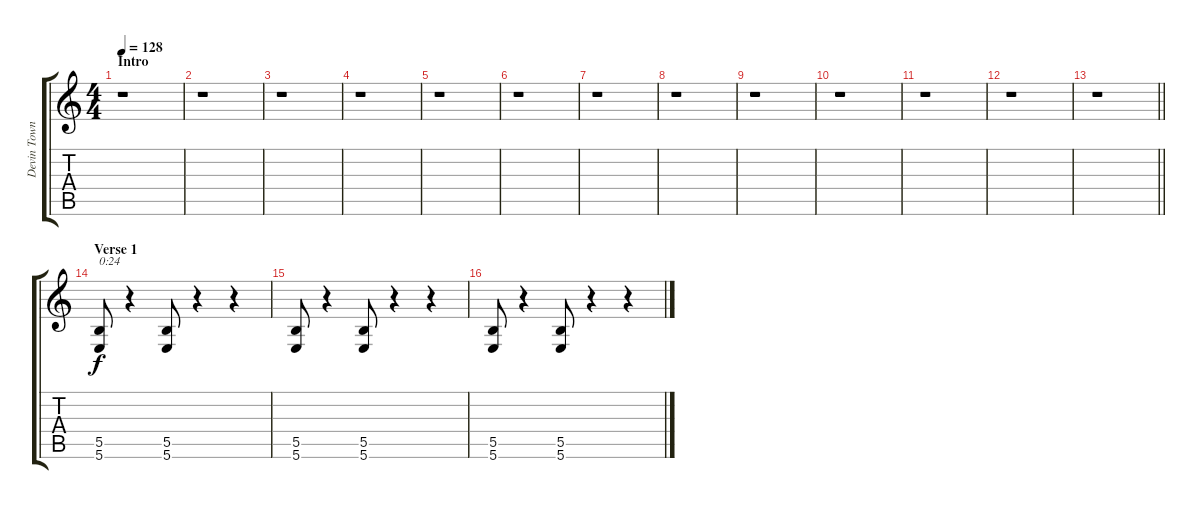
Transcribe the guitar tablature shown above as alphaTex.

\track ("Devin Townsend" "Devin Town") {instrument distortionguitar}
\staff {score tabs}
\tuning (Eb4 B3 Gb3 B2 Gb2 B1) {hide}
\ts (4 4)
\section ("" "Intro")
\tempo 128
\clef g2
\ks c
r.1{dy f instrument distortionguitar} |
r.1 |
r.1 |
r.1 |
r.1 |
r.1 |
r.1 |
r.1 |
r.1 |
r.1 |
r.1 |
r.1 |
\barLineRight lightlight
r.1 |
\section ("" "Verse 1")
(5.5 5.6).8{txt "0:24"} r.4 (5.5 5.6).8 r.4 r.4 |
(5.5 5.6).8 r.4 (5.5 5.6).8 r.4 r.4 |
(5.5 5.6).8 r.4 (5.5 5.6).8 r.4 r.4
